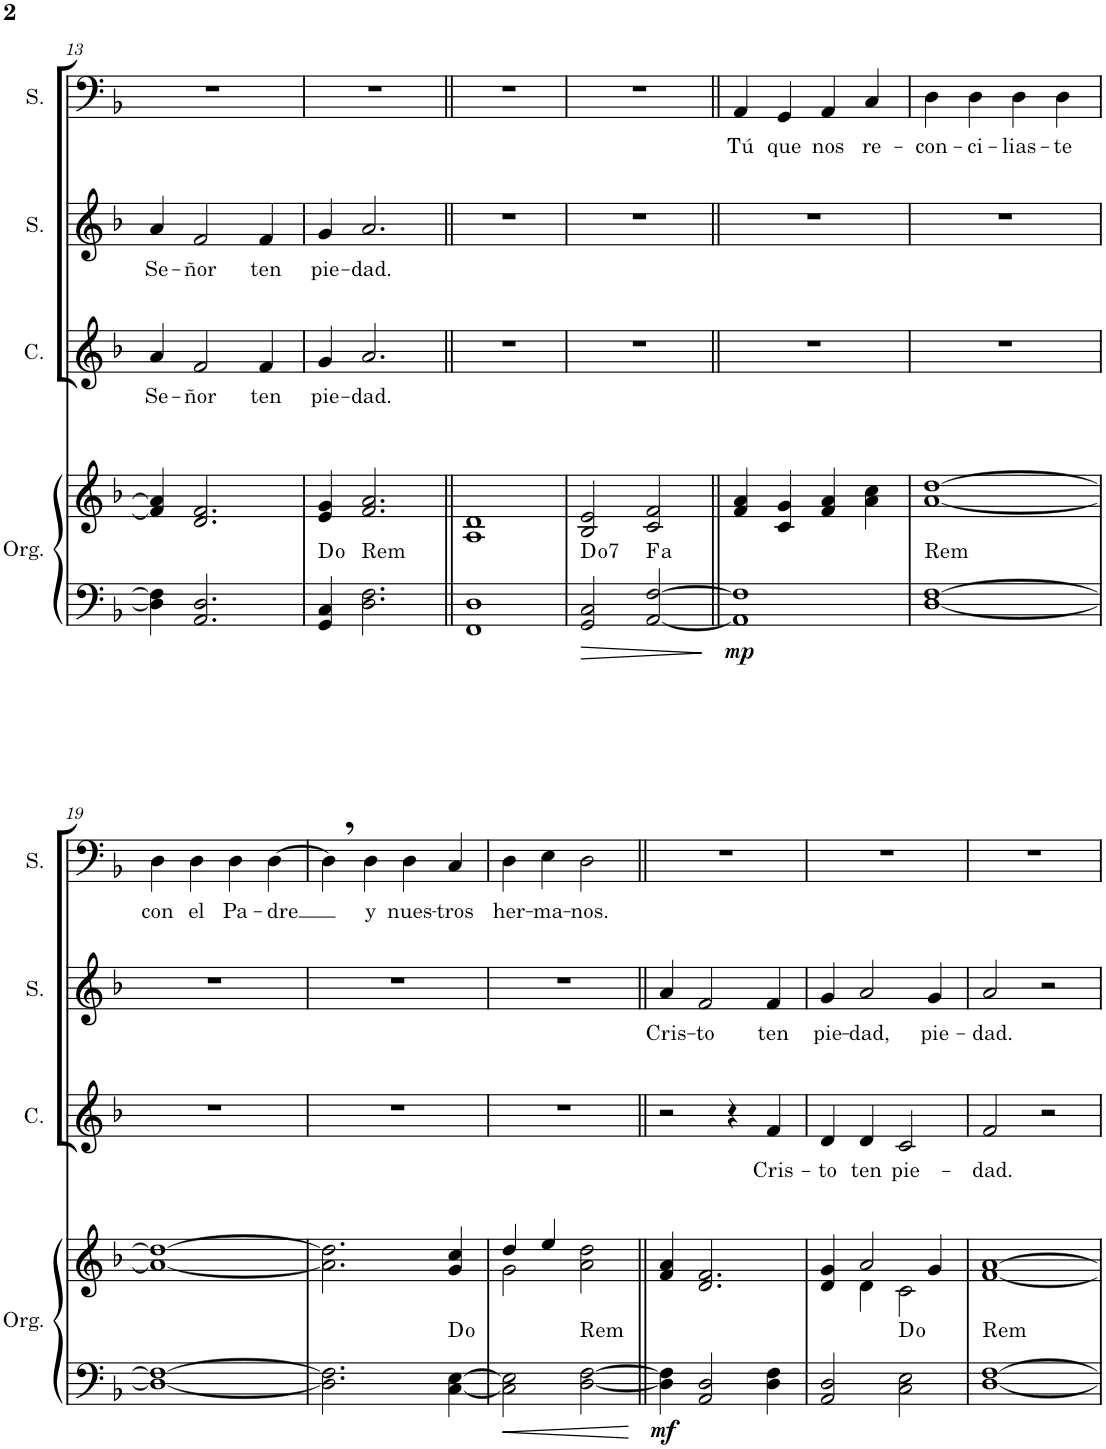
**kern	**kern	**dynam	**harte	**kern	**text	**kern	**text	**kern	**text
*part4	*part4	*part4	*part4	*part3	*part3	*part2	*part2	*part1	*part1
*staff5	*staff4	*staff4/5	*	*staff3	*staff3	*staff2	*staff2	*staff1	*staff1
*I"Órgano	*	*	*	*I"Contralto	*	*I"Soprano	*	*I"Sacerdote	*
*	*	*	*	*I'C.	*	*I'S.	*	*I'S.	*
!!LO:PB:g=z
*clefF4	*clefG2	*	*	*clefG2	*	*clefG2	*	*clefF4	*
*k[b-]	*k[b-]	*	*	*k[b-]	*	*k[b-]	*	*k[b-]	*
*M4/4	*M4/4	*	*	*M4/4	*	*M4/4	*	*M4/4	*
=13	=13	=13	=13	=13	=13	=13	=13	=13	=13
!	!	!	!	!	!LO:LY:b	!	!LO:LY:b	!	!
4D\] 4F\]	4f/] 4a/]	.	.	4a/	Se-	4a/	Se-	1r	.
!	!	!	!	!	!LO:LY:b	!	!LO:LY:b	!	!
2.AA/ 2.D/	2.d/ 2.f/	.	.	2f/	-ñor	2f/	-ñor	.	.
!	!	!	!	!	!LO:LY:b	!	!LO:LY:b	!	!
.	.	.	.	4f/	ten	4f/	ten	.	.
=14	=14	=14	=14	=14	=14	=14	=14	=14	=14
!	!	!	!	!	!LO:LY:b	!	!LO:LY:b	!	!
4GG/ 4C/	4e/ 4g/	.	D:dim	4g/	pie-	4g/	pie-	1r	.
!	!	!	!LO:H:kt=Rem	!	!LO:LY:b	!	!LO:LY:b	!	!
2.D\ 2.F\	2.f/ 2.a/	.	N	2.a/	-dad.	2.a/	-dad.	.	.
=15||	=15||	=15||	=15||	=15||	=15||	=15||	=15||	=15||	=15||
1FF 1D	1A 1d	.	.	1r	.	1r	.	1r	.
=16	=16	=16	=16	=16	=16	=16	=16	=16	=16
!	!	!	!LO:H:kt=7	!	!	!	!	!	!
2GG/ 2Cn/	2B-/ 2e/	.	D:dim7	1r	.	1r	.	1r	.
!	!	!	!LO:H:kt=a	!	!	!	!	!	!
[2AAn/ [2F/	2c/ 2f/	.	.	.	.	.	.	.	.
=17||	=17||	=17||	=17||	=17||	=17||	=17||	=17||	=17||	=17||
!	!	!LO:DY:b=2	!	!	!	!	!	!	!LO:LY:b
1AA] 1F]	4f/ 4a/	mp	.	1r	.	1r	.	4AA/	Tú
!	!	!	!	!	!	!	!	!	!LO:LY:b
.	4c/ 4g/	.	.	.	.	.	.	4GG/	que
!	!	!	!	!	!	!	!	!	!LO:LY:b
.	4f/ 4a/	.	.	.	.	.	.	4AA/	nos
!	!	!	!	!	!	!	!	!	!LO:LY:b
.	4a\ 4cc\	.	.	.	.	.	.	4C/	re-
=18	=18	=18	=18	=18	=18	=18	=18	=18	=18
!	!	!	!LO:H:kt=Rem	!	!	!	!	!	!LO:LY:b
[1D [1F	[1a [1dd	.	N	1r	.	1r	.	4D\	-con-
!	!	!	!	!	!	!	!	!	!LO:LY:b
.	.	.	.	.	.	.	.	4D\	-ci-
!	!	!	!	!	!	!	!	!	!LO:LY:b
.	.	.	.	.	.	.	.	4D\	-lias-
!	!	!	!	!	!	!	!	!	!LO:LY:b
.	.	.	.	.	.	.	.	4D\	-te
!!LO:LB:g=z
=19	=19	=19	=19	=19	=19	=19	=19	=19	=19
!	!	!	!	!	!	!	!	!	!LO:LY:b
1D_ 1F_	1a_ 1dd_	.	.	1r	.	1r	.	4D\	con
!	!	!	!	!	!	!	!	!	!LO:LY:b
.	.	.	.	.	.	.	.	4D\	el
!	!	!	!	!	!	!	!	!	!LO:LY:b
.	.	.	.	.	.	.	.	4D\	Pa-
!	!	!	!	!	!	!	!	!	!LO:LY:b
.	.	.	.	.	.	.	.	[4D\	-dre
=20	=20	=20	=20	=20	=20	=20	=20	=20	=20
2.D\] 2.F\]	2.a\] 2.dd\]	.	.	1r	.	1r	.	4D,\]	.
!	!	!	!	!	!	!	!	!	!LO:LY:b
.	.	.	.	.	.	.	.	4D\	y
!	!	!	!	!	!	!	!	!	!LO:LY:b
.	.	.	.	.	.	.	.	4D\	nues-
!	!	!	!	!	!	!	!	!	!LO:LY:b
[4C\ [4E\	4g/ 4cc/	.	D:dim	.	.	.	.	4C/	-tros
=21	=21	=21	=21	=21	=21	=21	=21	=21	=21
*	*^	*	*	*	*	*	*	*	*
!	!	!	!	!	!	!	!	!	!	!LO:LY:b
2C\] 2E\]	4dd/	2g\	.	.	1r	.	1r	.	4D\	her-
!	!	!	!	!	!	!	!	!	!	!LO:LY:b
.	4ee/	.	.	.	.	.	.	.	4E\	-ma-
!	!	!	!	!LO:H:kt=Rem	!	!	!	!	!	!LO:LY:b
[2D\ [2F\	2a\ 2dd\	2ryy	.	N	.	.	.	.	2D\	-nos.
=22||	=22||	=22||	=22||	=22||	=22||	=22||	=22||	=22||	=22||	=22||
!	!	!	!LO:DY:b=2	!	!	!	!	!LO:LY:b	!	!
*	*v	*v	*	*	*	*	*	*	*	*
4D\] 4F\]	4f/ 4a/	mf	.	2r	.	4a/	Cris-	1r	.
!	!	!	!	!	!	!	!LO:LY:b	!	!
2AA/ 2D/	2.d/ 2.f/	.	.	.	.	2f/	-to	.	.
.	.	.	.	4r	.	.	.	.	.
!	!	!	!	!	!LO:LY:b	!	!LO:LY:b	!	!
4D\ 4F\	.	.	.	4f/	Cris-	4f/	ten	.	.
=23	=23	=23	=23	=23	=23	=23	=23	=23	=23
*	*^	*	*	*	*	*	*	*	*
!	!	!	!	!	!	!LO:LY:b	!	!LO:LY:b	!	!
2AA/ 2D/	4d/ 4g/	4ryy	.	.	4d/	-to	4g/	pie-	1r	.
!	!	!	!	!	!	!LO:LY:b	!	!LO:LY:b	!	!
.	2a/	4d\	.	.	4d/	ten	2a/	-dad,	.	.
!	!	!	!	!	!	!LO:LY:b	!	!	!	!
2C\ 2E\	.	2c\	.	D:dim	2c/	pie-	.	.	.	.
!	!	!	!	!	!	!	!	!LO:LY:b	!	!
.	4g/	.	.	.	.	.	4g/	pie-	.	.
*	*v	*v	*	*	*	*	*	*	*	*
=24	=24	=24	=24	=24	=24	=24	=24	=24	=24
!	!	!	!LO:H:kt=Rem	!	!LO:LY:b	!	!LO:LY:b	!	!
[1D [1F	[1f [1a	.	N	2f/	-dad.	2a/	-dad.	1r	.
.	.	.	.	2r	.	2r	.	.	.
=	=	=	=	=	=	=	=	=	=
*-	*-	*-	*-	*-	*-	*-	*-	*-	*-
